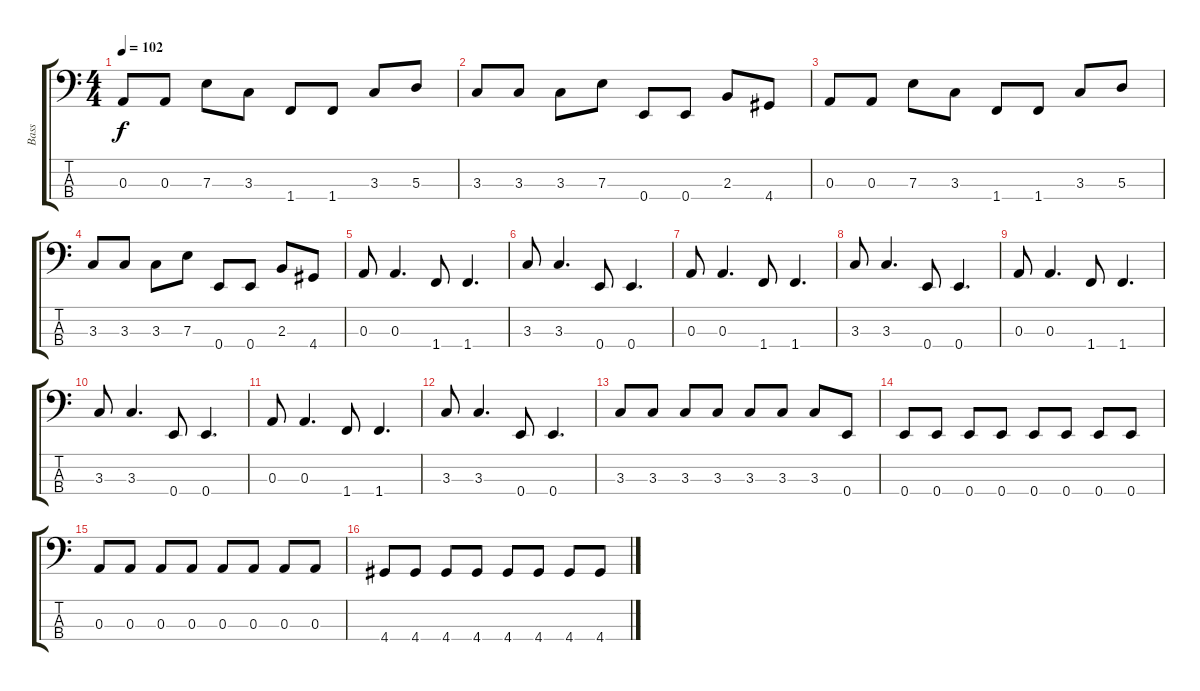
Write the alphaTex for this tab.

\track ("Bass" "Bass") {instrument electricbassfinger}
\staff {score tabs}
\tuning (G2 D2 A1 E1) {hide}
\ts (4 4)
\tempo 102
\clef f4
\ks c
0.3.8{dy f} 0.3.8 7.3.8 3.3.8 1.4.8 1.4.8 3.3.8 5.3.8 |
3.3.8 3.3.8 3.3.8 7.3.8 0.4.8 0.4.8 2.3.8 4.4.8 |
0.3.8 0.3.8 7.3.8 3.3.8 1.4.8 1.4.8 3.3.8 5.3.8 |
3.3.8 3.3.8 3.3.8 7.3.8 0.4.8 0.4.8 2.3.8 4.4.8 |
0.3.8 0.3.4{d} 1.4.8 1.4.4{d} |
3.3.8 3.3.4{d} 0.4.8 0.4.4{d} |
0.3.8 0.3.4{d} 1.4.8 1.4.4{d} |
3.3.8 3.3.4{d} 0.4.8 0.4.4{d} |
0.3.8 0.3.4{d} 1.4.8 1.4.4{d} |
3.3.8 3.3.4{d} 0.4.8 0.4.4{d} |
0.3.8 0.3.4{d} 1.4.8 1.4.4{d} |
3.3.8 3.3.4{d} 0.4.8 0.4.4{d} |
3.3.8 3.3.8 3.3.8 3.3.8 3.3.8 3.3.8 3.3.8 0.4.8 |
0.4.8 0.4.8 0.4.8 0.4.8 0.4.8 0.4.8 0.4.8 0.4.8 |
0.3.8 0.3.8 0.3.8 0.3.8 0.3.8 0.3.8 0.3.8 0.3.8 |
4.4.8 4.4.8 4.4.8 4.4.8 4.4.8 4.4.8 4.4.8 4.4.8
